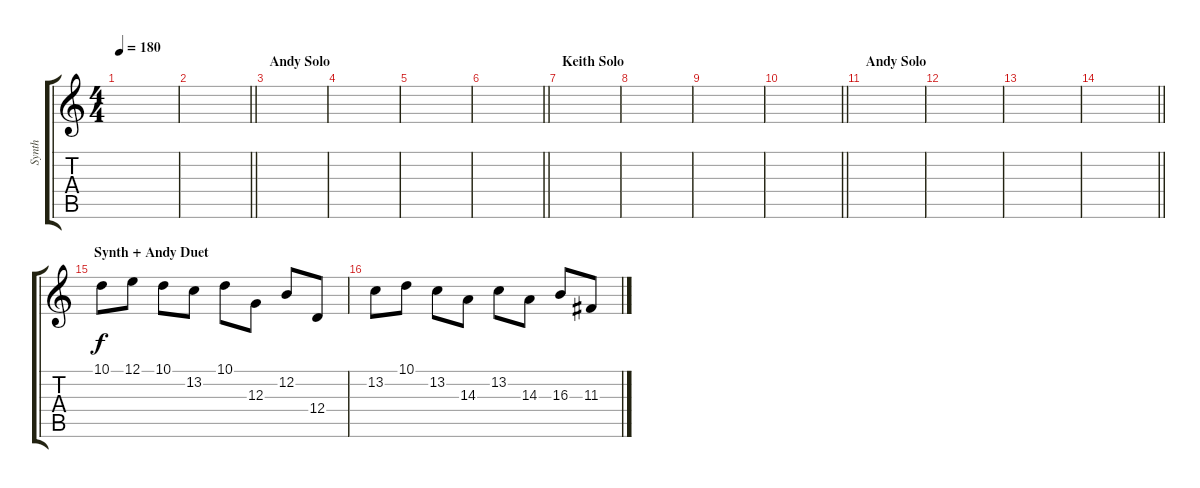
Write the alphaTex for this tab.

\track ("Synth" "Synth") {instrument stringensemble1}
\staff {score tabs}
\tuning (E4 B3 G3 D3 A2 E2) {hide}
\ts (4 4)
\tempo 180
\clef g2
\ks c
|
\barLineRight lightlight
|
\section ("" "Andy Solo")
|
|
|
\barLineRight lightlight
|
\section ("" "Keith Solo")
|
|
|
\barLineRight lightlight
|
\section ("" "Andy Solo")
|
|
|
\barLineRight lightlight
|
\section ("" "Synth + Andy Duet")
10.1.8{instrument lead2sawtooth} 12.1.8 10.1.8 13.2.8 10.1.8 12.3.8 12.2.8 12.4.8 |
13.2.8 10.1.8 13.2.8 14.3.8 13.2.8 14.3.8 16.3.8 11.3.8
